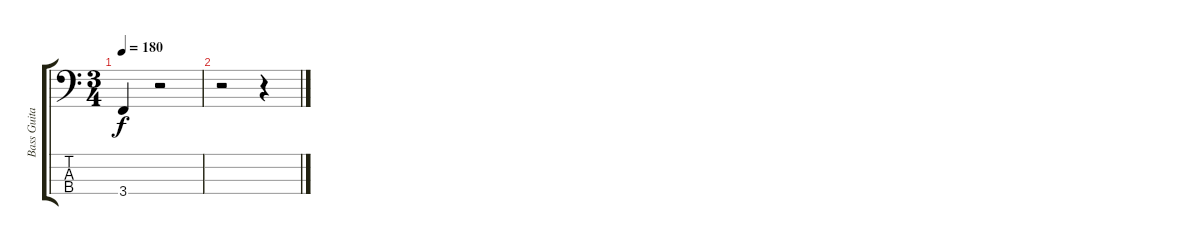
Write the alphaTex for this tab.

\track ("Bass Guitar" "Bass Guita") {instrument electricbassfinger}
\staff {score tabs}
\tuning (G2 D2 A1 D1) {hide}
\ts (3 4)
\tempo 180
\clef f4
\ks c
3.4.4{dy f} r.2 |
r.2 r.4
